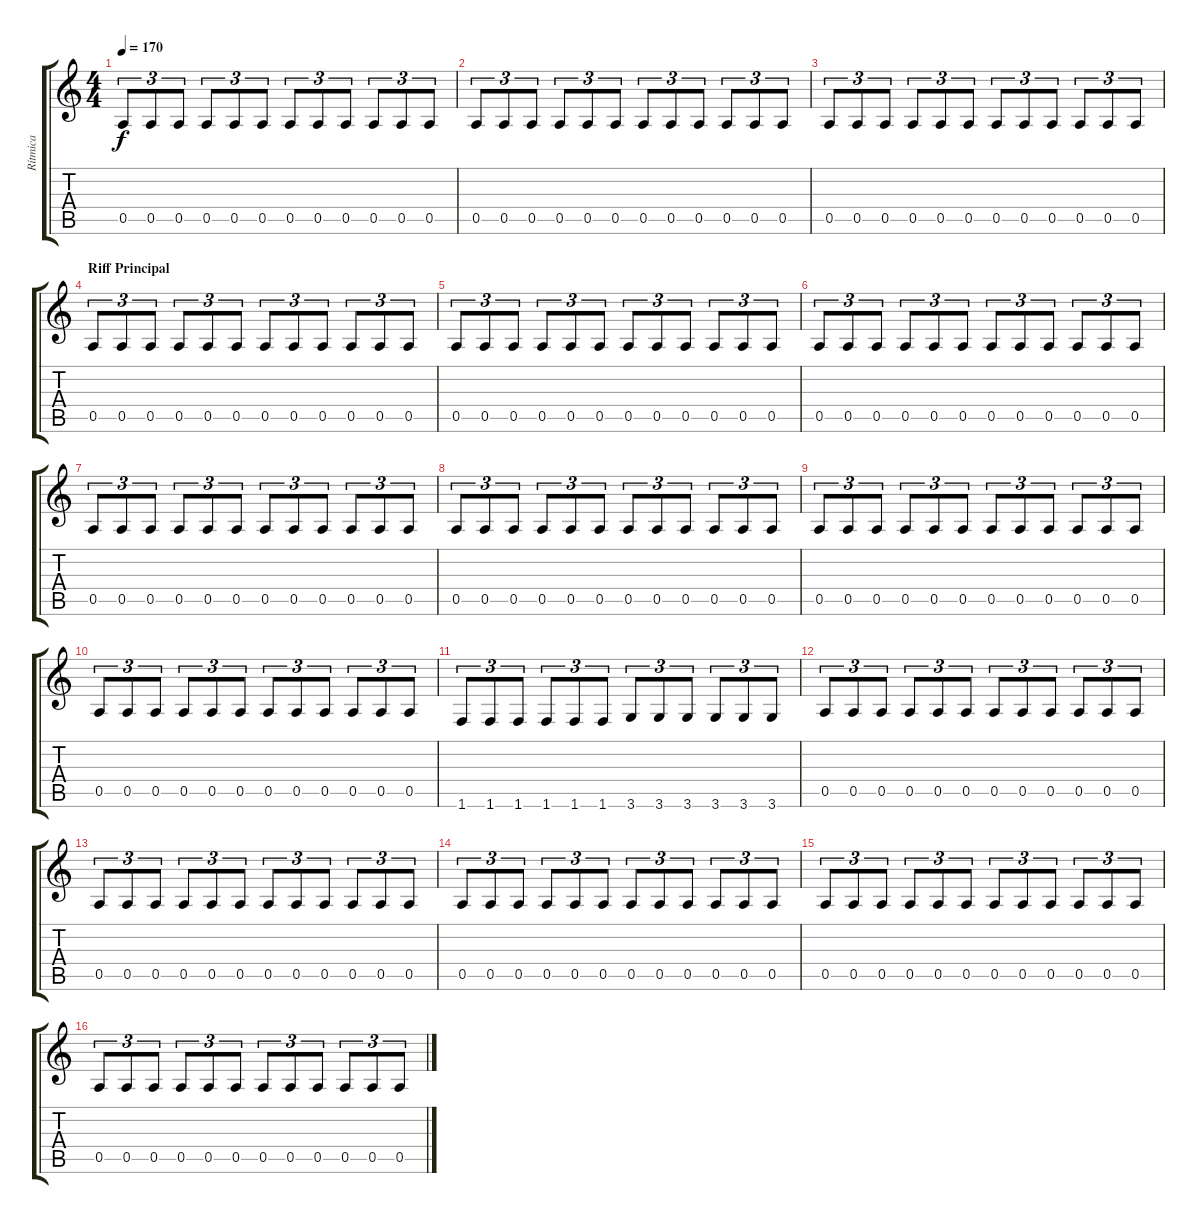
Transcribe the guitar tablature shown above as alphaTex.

\track ("Rítmica" "Rítmica") {instrument distortionguitar}
\staff {score tabs}
\tuning (E4 B3 G3 D3 A2 E2) {hide}
\ts (4 4)
\tempo 170
\clef g2
\ks c
0.5.8{tu (3 2) dy f instrument distortionguitar} 0.5.8{tu (3 2)} 0.5.8{tu (3 2)} 0.5.8{tu (3 2)} 0.5.8{tu (3 2)} 0.5.8{tu (3 2)} 0.5.8{tu (3 2)} 0.5.8{tu (3 2)} 0.5.8{tu (3 2)} 0.5.8{tu (3 2)} 0.5.8{tu (3 2)} 0.5.8{tu (3 2)} |
0.5.8{tu (3 2)} 0.5.8{tu (3 2)} 0.5.8{tu (3 2)} 0.5.8{tu (3 2)} 0.5.8{tu (3 2)} 0.5.8{tu (3 2)} 0.5.8{tu (3 2)} 0.5.8{tu (3 2)} 0.5.8{tu (3 2)} 0.5.8{tu (3 2)} 0.5.8{tu (3 2)} 0.5.8{tu (3 2)} |
0.5.8{tu (3 2)} 0.5.8{tu (3 2)} 0.5.8{tu (3 2)} 0.5.8{tu (3 2)} 0.5.8{tu (3 2)} 0.5.8{tu (3 2)} 0.5.8{tu (3 2)} 0.5.8{tu (3 2)} 0.5.8{tu (3 2)} 0.5.8{tu (3 2)} 0.5.8{tu (3 2)} 0.5.8{tu (3 2)} |
\section ("" "Riff Principal")
0.5.8{tu (3 2)} 0.5.8{tu (3 2)} 0.5.8{tu (3 2)} 0.5.8{tu (3 2)} 0.5.8{tu (3 2)} 0.5.8{tu (3 2)} 0.5.8{tu (3 2)} 0.5.8{tu (3 2)} 0.5.8{tu (3 2)} 0.5.8{tu (3 2)} 0.5.8{tu (3 2)} 0.5.8{tu (3 2)} |
0.5.8{tu (3 2)} 0.5.8{tu (3 2)} 0.5.8{tu (3 2)} 0.5.8{tu (3 2)} 0.5.8{tu (3 2)} 0.5.8{tu (3 2)} 0.5.8{tu (3 2)} 0.5.8{tu (3 2)} 0.5.8{tu (3 2)} 0.5.8{tu (3 2)} 0.5.8{tu (3 2)} 0.5.8{tu (3 2)} |
0.5.8{tu (3 2)} 0.5.8{tu (3 2)} 0.5.8{tu (3 2)} 0.5.8{tu (3 2)} 0.5.8{tu (3 2)} 0.5.8{tu (3 2)} 0.5.8{tu (3 2)} 0.5.8{tu (3 2)} 0.5.8{tu (3 2)} 0.5.8{tu (3 2)} 0.5.8{tu (3 2)} 0.5.8{tu (3 2)} |
0.5.8{tu (3 2)} 0.5.8{tu (3 2)} 0.5.8{tu (3 2)} 0.5.8{tu (3 2)} 0.5.8{tu (3 2)} 0.5.8{tu (3 2)} 0.5.8{tu (3 2)} 0.5.8{tu (3 2)} 0.5.8{tu (3 2)} 0.5.8{tu (3 2)} 0.5.8{tu (3 2)} 0.5.8{tu (3 2)} |
0.5.8{tu (3 2)} 0.5.8{tu (3 2)} 0.5.8{tu (3 2)} 0.5.8{tu (3 2)} 0.5.8{tu (3 2)} 0.5.8{tu (3 2)} 0.5.8{tu (3 2)} 0.5.8{tu (3 2)} 0.5.8{tu (3 2)} 0.5.8{tu (3 2)} 0.5.8{tu (3 2)} 0.5.8{tu (3 2)} |
0.5.8{tu (3 2)} 0.5.8{tu (3 2)} 0.5.8{tu (3 2)} 0.5.8{tu (3 2)} 0.5.8{tu (3 2)} 0.5.8{tu (3 2)} 0.5.8{tu (3 2)} 0.5.8{tu (3 2)} 0.5.8{tu (3 2)} 0.5.8{tu (3 2)} 0.5.8{tu (3 2)} 0.5.8{tu (3 2)} |
0.5.8{tu (3 2)} 0.5.8{tu (3 2)} 0.5.8{tu (3 2)} 0.5.8{tu (3 2)} 0.5.8{tu (3 2)} 0.5.8{tu (3 2)} 0.5.8{tu (3 2)} 0.5.8{tu (3 2)} 0.5.8{tu (3 2)} 0.5.8{tu (3 2)} 0.5.8{tu (3 2)} 0.5.8{tu (3 2)} |
1.6.8{tu (3 2)} 1.6.8{tu (3 2)} 1.6.8{tu (3 2)} 1.6.8{tu (3 2)} 1.6.8{tu (3 2)} 1.6.8{tu (3 2)} 3.6.8{tu (3 2)} 3.6.8{tu (3 2)} 3.6.8{tu (3 2)} 3.6.8{tu (3 2)} 3.6.8{tu (3 2)} 3.6.8{tu (3 2)} |
0.5.8{tu (3 2)} 0.5.8{tu (3 2)} 0.5.8{tu (3 2)} 0.5.8{tu (3 2)} 0.5.8{tu (3 2)} 0.5.8{tu (3 2)} 0.5.8{tu (3 2)} 0.5.8{tu (3 2)} 0.5.8{tu (3 2)} 0.5.8{tu (3 2)} 0.5.8{tu (3 2)} 0.5.8{tu (3 2)} |
0.5.8{tu (3 2)} 0.5.8{tu (3 2)} 0.5.8{tu (3 2)} 0.5.8{tu (3 2)} 0.5.8{tu (3 2)} 0.5.8{tu (3 2)} 0.5.8{tu (3 2)} 0.5.8{tu (3 2)} 0.5.8{tu (3 2)} 0.5.8{tu (3 2)} 0.5.8{tu (3 2)} 0.5.8{tu (3 2)} |
0.5.8{tu (3 2)} 0.5.8{tu (3 2)} 0.5.8{tu (3 2)} 0.5.8{tu (3 2)} 0.5.8{tu (3 2)} 0.5.8{tu (3 2)} 0.5.8{tu (3 2)} 0.5.8{tu (3 2)} 0.5.8{tu (3 2)} 0.5.8{tu (3 2)} 0.5.8{tu (3 2)} 0.5.8{tu (3 2)} |
0.5.8{tu (3 2)} 0.5.8{tu (3 2)} 0.5.8{tu (3 2)} 0.5.8{tu (3 2)} 0.5.8{tu (3 2)} 0.5.8{tu (3 2)} 0.5.8{tu (3 2)} 0.5.8{tu (3 2)} 0.5.8{tu (3 2)} 0.5.8{tu (3 2)} 0.5.8{tu (3 2)} 0.5.8{tu (3 2)} |
0.5.8{tu (3 2)} 0.5.8{tu (3 2)} 0.5.8{tu (3 2)} 0.5.8{tu (3 2)} 0.5.8{tu (3 2)} 0.5.8{tu (3 2)} 0.5.8{tu (3 2)} 0.5.8{tu (3 2)} 0.5.8{tu (3 2)} 0.5.8{tu (3 2)} 0.5.8{tu (3 2)} 0.5.8{tu (3 2)}
